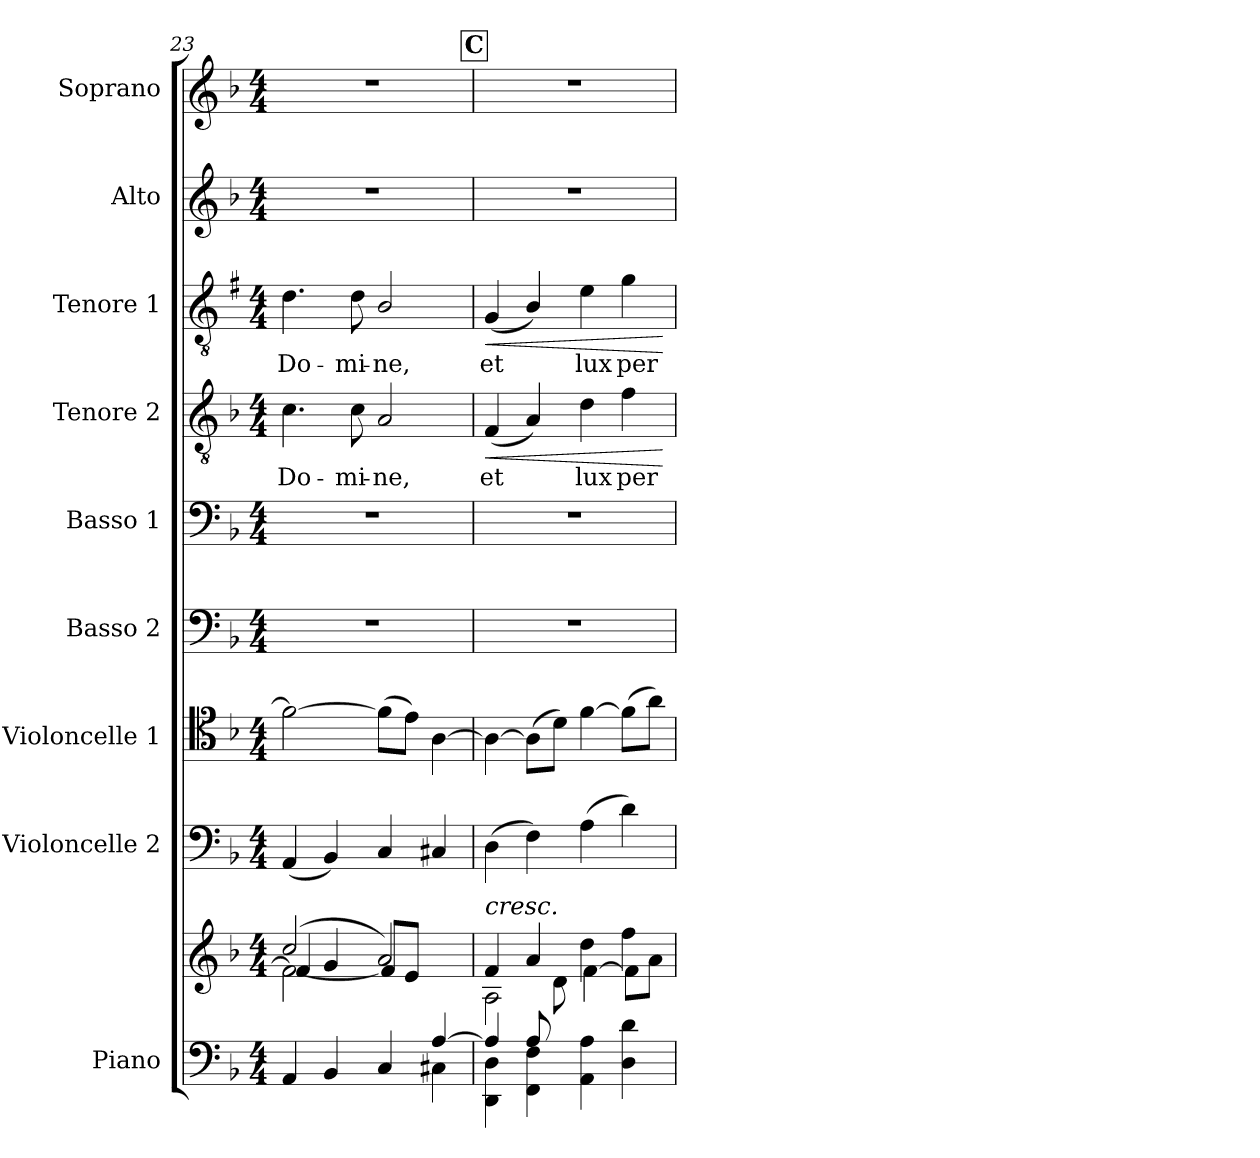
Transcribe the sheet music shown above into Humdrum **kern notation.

**kern	**kern	**kern	**kern	**kern	**kern	**kern	**text	**dynam	**kern	**text	**dynam	**kern	**kern
*part9	*part9	*part8	*part7	*part6	*part5	*part4	*part4	*part4	*part3	*part3	*part3	*part2	*part1
*staff10	*staff9	*staff8	*staff7	*staff6	*staff5	*staff4	*staff4	*staff4	*staff3	*staff3	*staff3	*staff2	*staff1
*I"Piano	*	*I"Violoncelle 2	*I"Violoncelle 1	*I"Basso 2	*I"Basso 1	*I"Tenore 2	*	*	*I"Tenore 1	*	*	*I"Alto	*I"Soprano
*I'Pno.	*	*I'Vlc 2	*I'Vlc 1	*I'B.2	*I'B.1	*I'T.2	*	*	*I'T.1	*	*	*I'A.	*I'S.
*clefF4	*clefG2	*clefF4	*clefC4	*clefF4	*clefF4	*clefGv2	*	*	*clefGv2	*	*	*clefG2	*clefG2
*	*	*	*	*	*	*	*	*	*ITrd1c2	*	*	*	*
*k[b-]	*k[b-]	*k[b-]	*k[b-]	*k[b-]	*k[b-]	*k[b-]	*	*	*k[b-]	*	*	*k[b-]	*k[b-]
*d:	*d:	*d:	*d:	*d:	*d:	*d:	*	*	*d:	*	*	*d:	*d:
*M4/4	*M4/4	*M4/4	*M4/4	*M4/4	*M4/4	*M4/4	*	*	*M4/4	*	*	*M4/4	*M4/4
=23	=23	=23	=23	=23	=23	=23	=23	=23	=23	=23	=23	=23	=23
*^	*^	*	*	*	*	*	*	*	*	*	*	*	*
*	*	*	*^	*	*	*	*	*	*	*	*	*	*	*	*
!	!	!	!	!	!	!	!	!	!	!LO:LY:b	!	!	!LO:LY:b	!	!	!
4AA/	2.ryy	(>2cc/	2f\_	4f/	(<4AA/	2f\_	1r	1r	4.c\	Do-	.	4.c\	Do-	.	1r	1r
4BB-/	.	.	.	4g/	4BB-/)	.	.	.	.	.	.	.	.	.	.	.
!	!	!	!	!	!	!	!	!	!	!LO:LY:b	!	!	!LO:LY:b	!	!	!
.	.	.	.	.	.	.	.	.	8c\	-mi-	.	8c\	-mi-	.	.	.
!	!	!	!	!	!	!	!	!	!	!LO:LY:b	!	!	!LO:LY:b	!	!	!
4C/	.	2a/)	2ryy	8f/L]	4C/	(>8f\L]	.	.	2A/	-ne,	.	2A/	-ne,	.	.	.
.	.	.	.	8e/J	.	8e\J)	.	.	.	.	.	.	.	.	.	.
[4A/	4C#X\	.	.	4ryy	4C#X/	[4A\	.	.	.	.	.	.	.	.	.	.
!!LO:REH:place=s1:b:B:fs=14:t=C
=24	=24	=24	=24	=24	=24	=24	=24	=24	=24	=24	=24	=24	=24	=24	=24	=24
!	!	!LO:TX:a:i:t=cresc.	!	!	!	!	!	!	!	!	!	!	!	!	!	!
!	!	!	!	!	!	!	!	!	!	!LO:LY:b	!LO:HP:b	!	!LO:LY:b	!LO:HP:b	!	!
4A/]	4DD\ 4D\	4f/	2A\	4.ryy	(>4D\	4A\_	1r	1r	(<4F/	et	<	(<4F/	et	<	1r	1r
8A/	4FF\ 4F\	4a/	.	.	4F\)	(>8A\L]	.	.	4A/)	.	.	4A/)	.	.	.	.
2ryy	.	.	.	8d\	.	8d\J)	.	.	.	.	.	.	.	.	.	.
!	!	!	!	!	!	!	!	!	!	!LO:LY:b	!	!	!LO:LY:b	!	!	!
.	4AA\ 4A\	4dd\	2ryy	[4f\	(>4A\	[4f\	.	.	4d\	lux	.	4d\	lux	.	.	.
!	!	!	!	!	!	!	!	!	!	!LO:LY:b	!	!	!LO:LY:b	!	!	!
.	4D\ 4d\	4ff\	.	8f\L]	4d\)	(>8f\L]	.	.	4f\	per-	.	4f\	per-	.	.	.
8ryy	.	.	.	8a\J	.	8a\J)	.	.	.	.	.	.	.	.	.	.
*v	*v	*	*	*	*	*	*	*	*	*	*	*	*	*	*	*
*	*v	*v	*v	*	*	*	*	*	*	*	*	*	*	*	*
.	.	.	.	.	.	.	.	[	.	.	[	.	.
=	=	=	=	=	=	=	=	=	=	=	=	=	=
*-	*-	*-	*-	*-	*-	*-	*-	*-	*-	*-	*-	*-	*-
